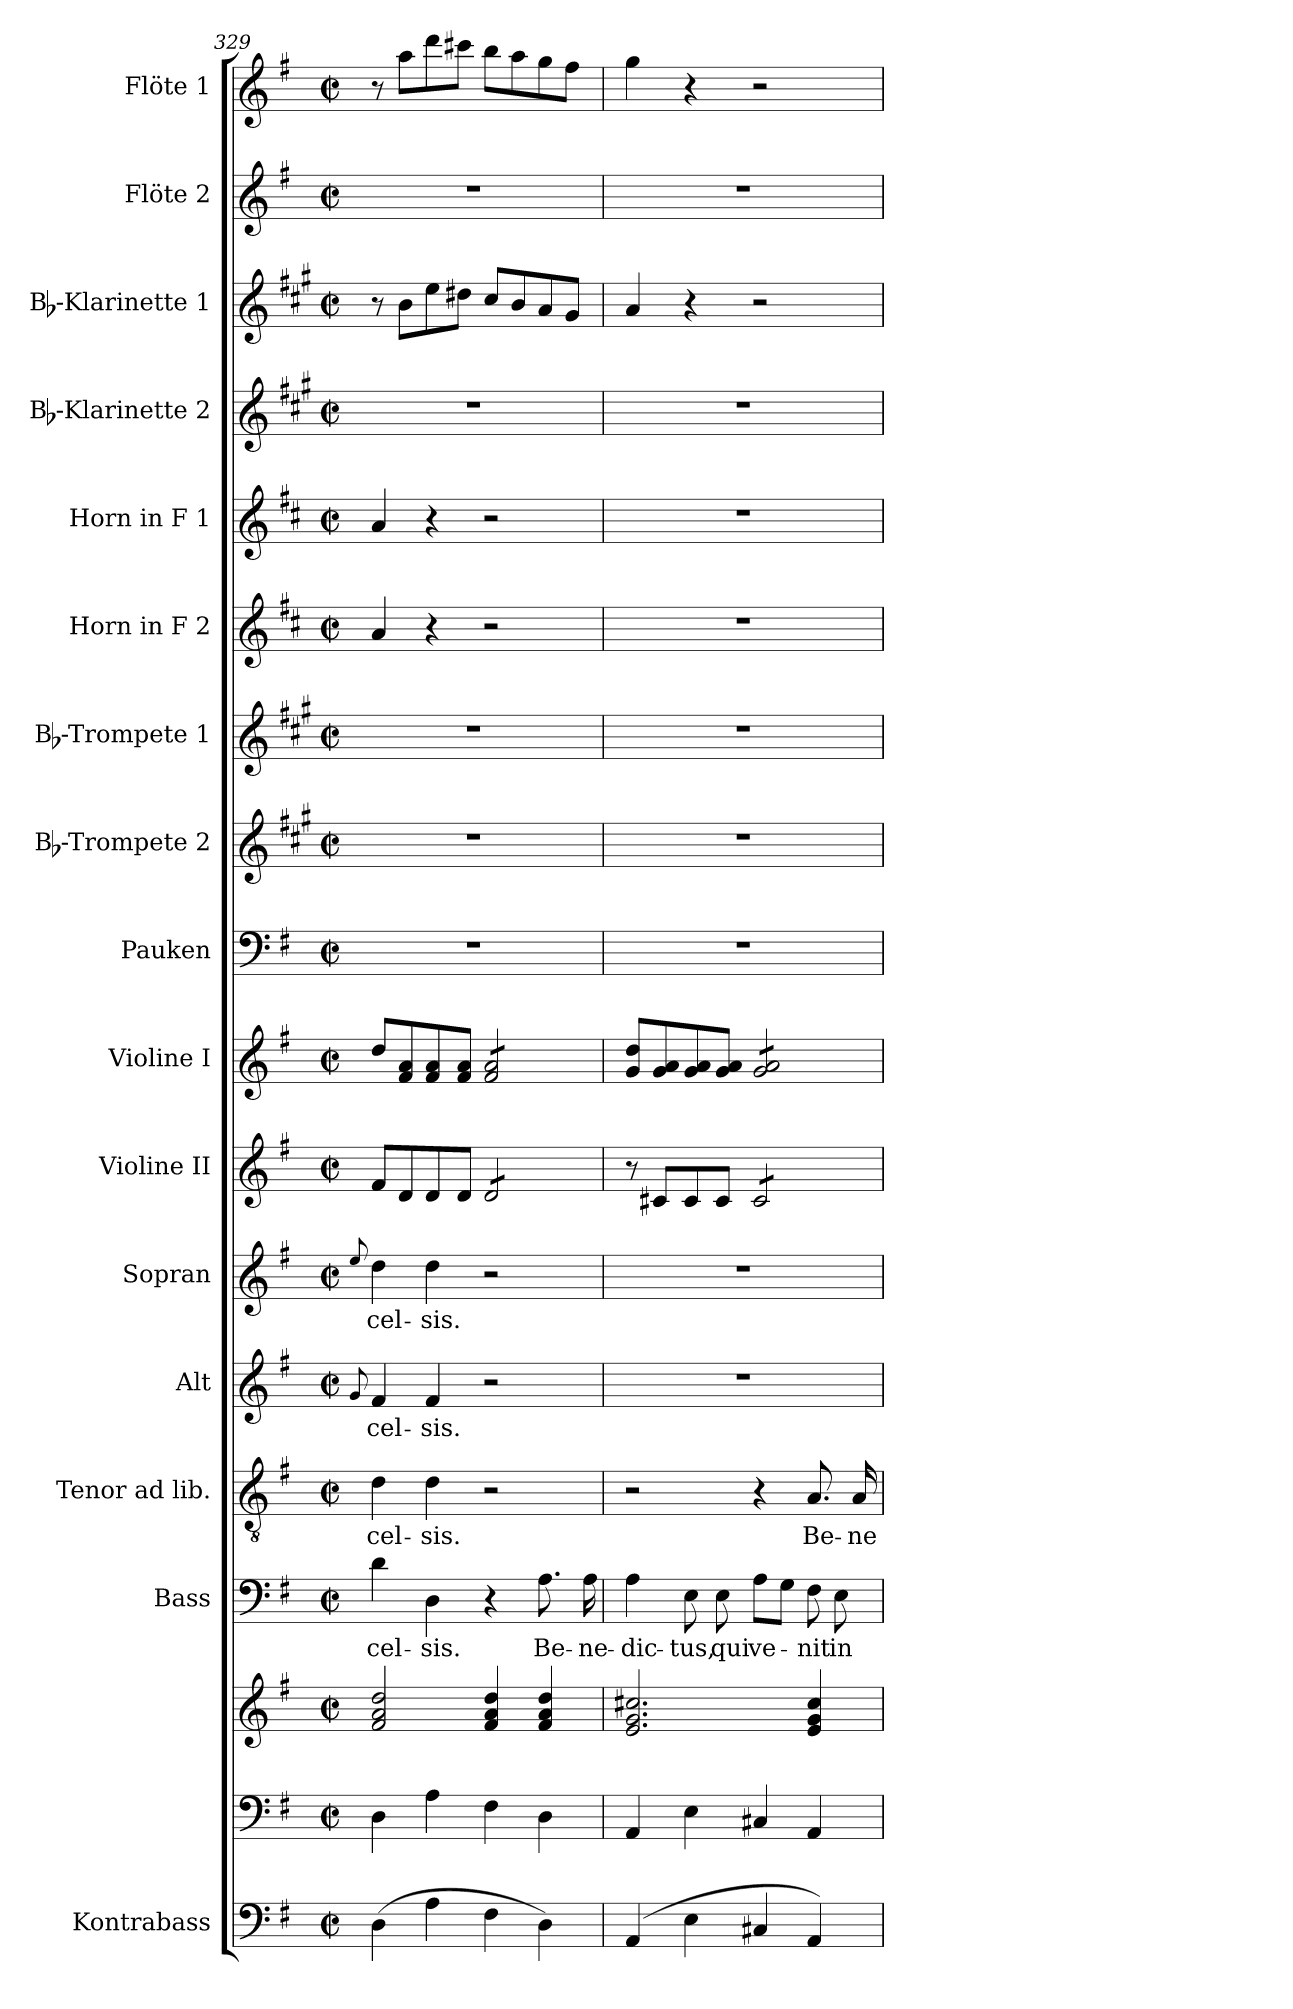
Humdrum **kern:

**kern	**kern	**kern	**kern	**text	**kern	**text	**kern	**text	**kern	**text	**kern	**kern	**kern	**kern	**kern	**kern	**kern	**kern	**kern	**kern	**kern
*part17	*part16	*part16	*part15	*part15	*part14	*part14	*part13	*part13	*part12	*part12	*part11	*part10	*part9	*part8	*part7	*part6	*part5	*part4	*part3	*part2	*part1
*staff18	*staff17	*staff16	*staff15	*staff15	*staff14	*staff14	*staff13	*staff13	*staff12	*staff12	*staff11	*staff10	*staff9	*staff8	*staff7	*staff6	*staff5	*staff4	*staff3	*staff2	*staff1
*I"Kontrabass	*	*	*I"Bass	*	*I"Tenor ad lib.	*	*I"Alt	*	*I"Sopran	*	*I"Violine II	*I"Violine I	*I"Pauken	*I"Bb-Trompete 2	*I"Bb-Trompete 1	*I"Horn in F 2	*I"Horn in F 1	*I"Bb-Klarinette 2	*I"Bb-Klarinette 1	*I"Flöte 2	*I"Flöte 1
*I'Kb.	*	*	*I'B.	*	*I'T.	*	*I'A.	*	*I'S.	*	*I'Vl. II	*I'Vl. I	*I'Pk.	*I'Bb Trp. 2	*I'Bb Trp. 1	*	*	*I'Bb Kl. 2	*I'Bb Kl. 1	*I'Fl. 2	*I'Fl. 1
*clefF4	*clefF4	*clefG2	*clefF4	*	*clefGv2	*	*clefG2	*	*clefG2	*	*clefG2	*clefG2	*clefF4	*clefG2	*clefG2	*clefG2	*clefG2	*clefG2	*clefG2	*clefG2	*clefG2
*ITrd7c12	*	*	*	*	*	*	*	*	*	*	*	*	*	*ITrd1c2	*ITrd1c2	*ITrd4c7	*ITrd4c7	*ITrd1c2	*ITrd1c2	*	*
*k[f#]	*k[f#]	*k[f#]	*k[f#]	*	*k[f#]	*	*k[f#]	*	*k[f#]	*	*k[f#]	*k[f#]	*k[f#]	*k[f#]	*k[f#]	*k[f#]	*k[f#]	*k[f#]	*k[f#]	*k[f#]	*k[f#]
*G:	*G:	*G:	*G:	*	*G:	*	*G:	*	*G:	*	*G:	*G:	*G:	*G:	*G:	*G:	*G:	*G:	*G:	*G:	*G:
*M2/2	*M2/2	*M2/2	*M2/2	*	*M2/2	*	*M2/2	*	*M2/2	*	*M2/2	*M2/2	*M2/2	*M2/2	*M2/2	*M2/2	*M2/2	*M2/2	*M2/2	*M2/2	*M2/2
*met(c|)	*met(c|)	*met(c|)	*met(c|)	*	*met(c|)	*	*met(c|)	*	*met(c|)	*	*met(c|)	*met(c|)	*met(c|)	*met(c|)	*met(c|)	*met(c|)	*met(c|)	*met(c|)	*met(c|)	*met(c|)	*met(c|)
=329	=329	=329	=329	=329	=329	=329	=329	=329	=329	=329	=329	=329	=329	=329	=329	=329	=329	=329	=329	=329	=329
.	.	.	.	.	.	.	8qqg/	.	8qqee/	.	.	.	.	.	.	.	.	.	.	.	.
!	!	!	!	!LO:LY:b	!	!LO:LY:b	!	!LO:LY:b	!	!LO:LY:b	!	!	!	!	!	!	!	!	!	!	!
(>4DD\	4D\	2f#/ 2a/ 2dd/	4d\	-cel-	4d\	-cel-	4f#/	-cel-	4dd\	-cel-	8f#/L	8dd/L	1r	1r	1r	4d/	4d/	1r	8r	1r	8r
.	.	.	.	.	.	.	.	.	.	.	8d/	8f#/ 8a/	.	.	.	.	.	.	8a\L	.	8aa\L
!	!	!	!	!LO:LY:b	!	!LO:LY:b	!	!LO:LY:b	!	!LO:LY:b	!	!	!	!	!	!	!	!	!	!	!
4AA\	4A\	.	4D\	-sis.	4d\	-sis.	4f#/	-sis.	4dd\	-sis.	8d/	8f#/ 8a/	.	.	.	4r	4r	.	8dd\	.	8ddd\
.	.	.	.	.	.	.	.	.	.	.	8d/J	8f#/ 8a/J	.	.	.	.	.	.	8cc#X\J	.	8ccc#X\J
*	*	*	*	*	*	*	*	*	*	*	*tremolo	*	*	*	*	*	*	*	*	*	*
*	*	*	*	*	*	*	*	*	*	*	*	*tremolo	*	*	*	*	*	*	*	*	*
4FF#\	4F#\	4f#/ 4a/ 4dd/	4r	.	2r	.	2r	.	2r	.	8d/L	8f#/ 8a/L	.	.	.	2r	2r	.	8b/L	.	8bb\L
.	.	.	.	.	.	.	.	.	.	.	8d/	8f#/ 8a/	.	.	.	.	.	.	8a/	.	8aa\
!	!	!	!	!LO:LY:b	!	!	!	!	!	!	!	!	!	!	!	!	!	!	!	!	!
4DD\)	4D\	4f#/ 4a/ 4dd/	8.A\	Be-	.	.	.	.	.	.	8d/	8f#/ 8a/	.	.	.	.	.	.	8g/	.	8gg\
.	.	.	.	.	.	.	.	.	.	.	8d/J	8f#/ 8a/J	.	.	.	.	.	.	8f#/J	.	8ff#\J
*	*	*	*	*	*	*	*	*	*	*	*	*Xtremolo	*	*	*	*	*	*	*	*	*
*	*	*	*	*	*	*	*	*	*	*	*Xtremolo	*	*	*	*	*	*	*	*	*	*
!	!	!	!	!LO:LY:b	!	!	!	!	!	!	!	!	!	!	!	!	!	!	!	!	!
.	.	.	16A\	-ne-	.	.	.	.	.	.	.	.	.	.	.	.	.	.	.	.	.
=330	=330	=330	=330	=330	=330	=330	=330	=330	=330	=330	=330	=330	=330	=330	=330	=330	=330	=330	=330	=330	=330
!	!	!	!	!LO:LY:b	!	!	!	!	!	!	!	!	!	!	!	!	!	!	!	!	!
(4AAA/	4AA/	2.e/ 2.g/ 2.cc#X/	4A\	-dic-	2r	.	1r	.	1r	.	8r	8g/ 8dd/L	1r	1r	1r	1r	1r	1r	4g/	1r	4gg\
.	.	.	.	.	.	.	.	.	.	.	8c#X/L	8g/ 8a/	.	.	.	.	.	.	.	.	.
!	!	!	!	!LO:LY:b	!	!	!	!	!	!	!	!	!	!	!	!	!	!	!	!	!
4EE\	4E\	.	8E\	-tus,	.	.	.	.	.	.	8c#/	8g/ 8a/	.	.	.	.	.	.	4r	.	4r
!	!	!	!	!LO:LY:b	!	!	!	!	!	!	!	!	!	!	!	!	!	!	!	!	!
.	.	.	8E\	qui	.	.	.	.	.	.	8c#/J	8g/ 8a/J	.	.	.	.	.	.	.	.	.
!	!	!	!	!LO:LY:b	!	!	!	!	!	!	!	!	!	!	!	!	!	!	!	!	!
*	*	*	*	*	*	*	*	*	*	*	*tremolo	*	*	*	*	*	*	*	*	*	*
*	*	*	*	*	*	*	*	*	*	*	*	*tremolo	*	*	*	*	*	*	*	*	*
4CC#X/	4C#X/	.	8A\L	ve-	4r	.	.	.	.	.	8c#/L	8g/ 8a/L	.	.	.	.	.	.	2r	.	2r
.	.	.	8G\J	.	.	.	.	.	.	.	8c#/	8g/ 8a/	.	.	.	.	.	.	.	.	.
!	!	!	!	!LO:LY:b	!	!LO:LY:b	!	!	!	!	!	!	!	!	!	!	!	!	!	!	!
4AAA/)	4AA/	4e/ 4g/ 4cc#/	8F#\	-nit	8.A/	Be-	.	.	.	.	8c#/	8g/ 8a/	.	.	.	.	.	.	.	.	.
!	!	!	!	!LO:LY:b	!	!	!	!	!	!	!	!	!	!	!	!	!	!	!	!	!
.	.	.	8E\	in	.	.	.	.	.	.	8c#/J	8g/ 8a/J	.	.	.	.	.	.	.	.	.
*	*	*	*	*	*	*	*	*	*	*	*	*Xtremolo	*	*	*	*	*	*	*	*	*
*	*	*	*	*	*	*	*	*	*	*	*Xtremolo	*	*	*	*	*	*	*	*	*	*
!	!	!	!	!	!	!LO:LY:b	!	!	!	!	!	!	!	!	!	!	!	!	!	!	!
.	.	.	.	.	16A/	-ne-	.	.	.	.	.	.	.	.	.	.	.	.	.	.	.
=	=	=	=	=	=	=	=	=	=	=	=	=	=	=	=	=	=	=	=	=	=
*-	*-	*-	*-	*-	*-	*-	*-	*-	*-	*-	*-	*-	*-	*-	*-	*-	*-	*-	*-	*-	*-
